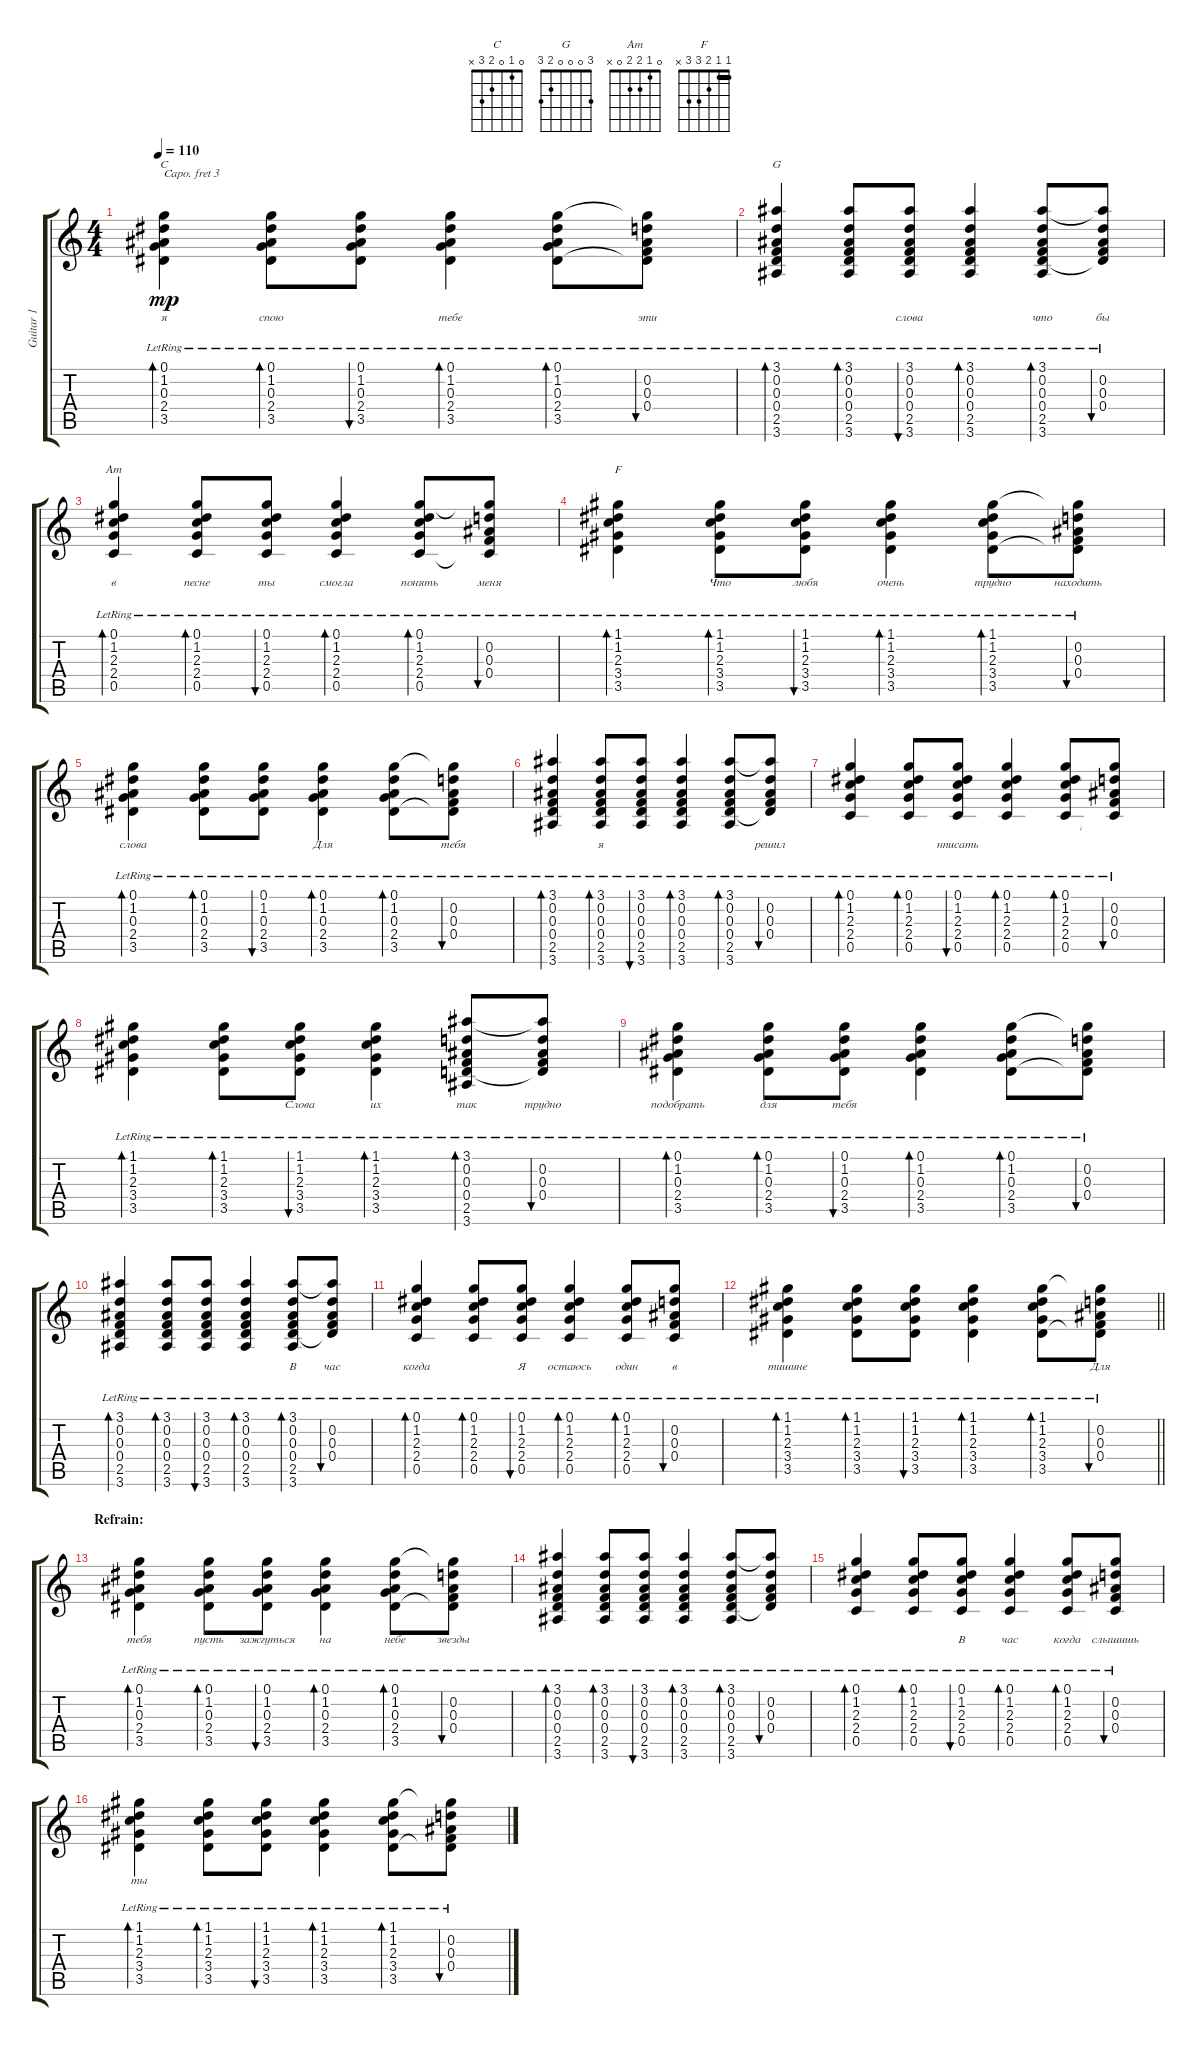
\track ("Guitar 1" "Guitar 1") {instrument electricguitarjazz}
\staff {score tabs}
\capo 3
\tuning (E4 B3 G3 D3 A2 E2) {hide}
\chord ("C" 0 1 0 2 3 x)
\chord ("G" 3 0 0 0 2 3)
\chord ("Am" 0 1 2 2 0 x)
\chord ("F" 1 1 2 3 3 x) {barre 1}
\ts (4 4)
\tempo 110
\clef g2
\ks c
(0.1{lr} 1.2{lr} 0.3{lr} 2.4{lr} 3.5{lr}).4{bd 60 ch "C" lyrics (0 "я") lyrics (1 "") lyrics (2 "") lyrics (3 "") lyrics (4 "") dy mp} (0.1{lr} 1.2{lr} 0.3{lr} 2.4{lr} 3.5{lr}).8{bd 60 lyrics (0 "спою") lyrics (1 "") lyrics (2 "") lyrics (3 "") lyrics (4 "")} (0.1{lr} 1.2{lr} 0.3{lr} 2.4{lr} 3.5{lr}).8{bu 60 lyrics (0 "") lyrics (1 "") lyrics (2 "") lyrics (3 "") lyrics (4 "")} (0.1{lr} 1.2{lr} 0.3{lr} 2.4{lr} 3.5{lr}).4{bd 60 lyrics (0 "тебе") lyrics (1 "") lyrics (2 "") lyrics (3 "") lyrics (4 "")} (0.1{lr} 1.2{lr} 0.3{lr} 2.4{lr} 3.5{lr}).8{bd 60 lyrics (0 "") lyrics (1 "") lyrics (2 "") lyrics (3 "") lyrics (4 "")} (0.1{t} 0.2{lr} 0.3{lr} 0.4{lr} 3.5{t}).8{bu 60 lyrics (0 "эти") lyrics (1 "") lyrics (2 "") lyrics (3 "") lyrics (4 "")} |
(3.1{lr} 0.2{lr} 0.3{lr} 0.4{lr} 2.5{lr} 3.6{lr}).4{bd 60 ch "G" lyrics (0 "") lyrics (1 "") lyrics (2 "") lyrics (3 "") lyrics (4 "")} (3.1{lr} 0.2{lr} 0.3{lr} 0.4{lr} 2.5{lr} 3.6{lr}).8{bd 60 lyrics (0 "") lyrics (1 "") lyrics (2 "") lyrics (3 "") lyrics (4 "")} (3.1{lr} 0.2{lr} 0.3{lr} 0.4{lr} 2.5{lr} 3.6{lr}).8{bu 60 lyrics (0 "слова") lyrics (1 "") lyrics (2 "") lyrics (3 "") lyrics (4 "")} (3.1{lr} 0.2{lr} 0.3{lr} 0.4{lr} 2.5{lr} 3.6{lr}).4{bd 60 lyrics (0 "") lyrics (1 "") lyrics (2 "") lyrics (3 "") lyrics (4 "")} (3.1{lr} 0.2{lr} 0.3{lr} 0.4{lr} 2.5{lr} 3.6{lr}).8{bd 60 lyrics (0 "что") lyrics (1 "") lyrics (2 "") lyrics (3 "") lyrics (4 "")} (3.1{t} 0.2{lr} 0.3{lr} 0.4{lr} 2.5{t}).8{bu 60 lyrics (0 "бы") lyrics (1 "") lyrics (2 "") lyrics (3 "") lyrics (4 "")} |
(0.1{lr} 1.2{lr} 2.3{lr} 2.4{lr} 0.5{lr}).4{bd 60 ch "Am" lyrics (0 "в") lyrics (1 "") lyrics (2 "") lyrics (3 "") lyrics (4 "")} (0.1{lr} 1.2{lr} 2.3{lr} 2.4{lr} 0.5{lr}).8{bd 60 lyrics (0 "песне") lyrics (1 "") lyrics (2 "") lyrics (3 "") lyrics (4 "")} (0.1{lr} 1.2{lr} 2.3{lr} 2.4{lr} 0.5{lr}).8{bu 60 lyrics (0 "ты") lyrics (1 "") lyrics (2 "") lyrics (3 "") lyrics (4 "")} (0.1{lr} 1.2{lr} 2.3{lr} 2.4{lr} 0.5{lr}).4{bd 60 lyrics (0 "смогла") lyrics (1 "") lyrics (2 "") lyrics (3 "") lyrics (4 "")} (0.1{lr} 1.2{lr} 2.3{lr} 2.4{lr} 0.5{lr}).8{bd 60 lyrics (0 "понять") lyrics (1 "") lyrics (2 "") lyrics (3 "") lyrics (4 "")} (0.1{t} 0.2{lr} 0.3{lr} 0.4{lr} 0.5{t}).8{bu 60 lyrics (0 "меня") lyrics (1 "") lyrics (2 "") lyrics (3 "") lyrics (4 "")} |
(1.1{lr} 1.2{lr} 2.3{lr} 3.4{lr} 3.5{lr}).4{bd 60 ch "F" lyrics (0 "") lyrics (1 "") lyrics (2 "") lyrics (3 "") lyrics (4 "")} (1.1{lr} 1.2{lr} 2.3{lr} 3.4{lr} 3.5{lr}).8{bd 60 lyrics (0 "Что") lyrics (1 "") lyrics (2 "") lyrics (3 "") lyrics (4 "")} (1.1{lr} 1.2{lr} 2.3{lr} 3.4{lr} 3.5{lr}).8{bu 60 lyrics (0 "любя") lyrics (1 "") lyrics (2 "") lyrics (3 "") lyrics (4 "")} (1.1{lr} 1.2{lr} 2.3{lr} 3.4{lr} 3.5{lr}).4{bd 60 lyrics (0 "очень") lyrics (1 "") lyrics (2 "") lyrics (3 "") lyrics (4 "")} (1.1{lr} 1.2{lr} 2.3{lr} 3.4{lr} 3.5{lr}).8{bd 60 lyrics (0 "трудно") lyrics (1 "") lyrics (2 "") lyrics (3 "") lyrics (4 "")} (1.1{t} 0.2{lr} 0.3{lr} 0.4{lr} 3.5{t}).8{bu 60 lyrics (0 "находить") lyrics (1 "") lyrics (2 "") lyrics (3 "") lyrics (4 "")} |
(0.1{lr} 1.2{lr} 0.3{lr} 2.4{lr} 3.5{lr}).4{bd 60 lyrics (0 "слова") lyrics (1 "") lyrics (2 "") lyrics (3 "") lyrics (4 "")} (0.1{lr} 1.2{lr} 0.3{lr} 2.4{lr} 3.5{lr}).8{bd 60 lyrics (0 "") lyrics (1 "") lyrics (2 "") lyrics (3 "") lyrics (4 "")} (0.1{lr} 1.2{lr} 0.3{lr} 2.4{lr} 3.5{lr}).8{bu 60 lyrics (0 "") lyrics (1 "") lyrics (2 "") lyrics (3 "") lyrics (4 "")} (0.1{lr} 1.2{lr} 0.3{lr} 2.4{lr} 3.5{lr}).4{bd 60 lyrics (0 "Для") lyrics (1 "") lyrics (2 "") lyrics (3 "") lyrics (4 "")} (0.1{lr} 1.2{lr} 0.3{lr} 2.4{lr} 3.5{lr}).8{bd 60 lyrics (0 "") lyrics (1 "") lyrics (2 "") lyrics (3 "") lyrics (4 "")} (0.1{t} 0.2{lr} 0.3{lr} 0.4{lr} 3.5{t}).8{bu 60 lyrics (0 "тебя") lyrics (1 "") lyrics (2 "") lyrics (3 "") lyrics (4 "")} |
(3.1{lr} 0.2{lr} 0.3{lr} 0.4{lr} 2.5{lr} 3.6{lr}).4{bd 60 lyrics (0 "") lyrics (1 "") lyrics (2 "") lyrics (3 "") lyrics (4 "")} (3.1{lr} 0.2{lr} 0.3{lr} 0.4{lr} 2.5{lr} 3.6{lr}).8{bd 60 lyrics (0 "я") lyrics (1 "") lyrics (2 "") lyrics (3 "") lyrics (4 "")} (3.1{lr} 0.2{lr} 0.3{lr} 0.4{lr} 2.5{lr} 3.6{lr}).8{bu 60 lyrics (0 "") lyrics (1 "") lyrics (2 "") lyrics (3 "") lyrics (4 "")} (3.1{lr} 0.2{lr} 0.3{lr} 0.4{lr} 2.5{lr} 3.6{lr}).4{bd 60 lyrics (0 "") lyrics (1 "") lyrics (2 "") lyrics (3 "") lyrics (4 "")} (3.1{lr} 0.2{lr} 0.3{lr} 0.4{lr} 2.5{lr} 3.6{lr}).8{bd 60 lyrics (0 "") lyrics (1 "") lyrics (2 "") lyrics (3 "") lyrics (4 "")} (3.1{t} 0.2{lr} 0.3{lr} 0.4{lr} 2.5{t}).8{bu 60 lyrics (0 "решил") lyrics (1 "") lyrics (2 "") lyrics (3 "") lyrics (4 "")} |
(0.1{lr} 1.2{lr} 2.3{lr} 2.4{lr} 0.5{lr}).4{bd 60 lyrics (0 "") lyrics (1 "") lyrics (2 "") lyrics (3 "") lyrics (4 "")} (0.1{lr} 1.2{lr} 2.3{lr} 2.4{lr} 0.5{lr}).8{bd 60 lyrics (0 "") lyrics (1 "") lyrics (2 "") lyrics (3 "") lyrics (4 "")} (0.1{lr} 1.2{lr} 2.3{lr} 2.4{lr} 0.5{lr}).8{bu 60 lyrics (0 "нписать") lyrics (1 "") lyrics (2 "") lyrics (3 "") lyrics (4 "")} (0.1{lr} 1.2{lr} 2.3{lr} 2.4{lr} 0.5{lr}).4{bd 60 lyrics (0 "") lyrics (1 "") lyrics (2 "") lyrics (3 "") lyrics (4 "")} (0.1{lr} 1.2{lr} 2.3{lr} 2.4{lr} 0.5{lr}).8{bd 60 lyrics (0 "") lyrics (1 "") lyrics (2 "") lyrics (3 "") lyrics (4 "")} (0.1{t} 0.2{lr} 0.3{lr} 0.4{lr} 0.5{t}).8{bu 60 lyrics (0 "") lyrics (1 "") lyrics (2 "") lyrics (3 "") lyrics (4 "")} |
(1.1{lr} 1.2{lr} 2.3{lr} 3.4{lr} 3.5{lr}).4{bd 60 lyrics (0 "") lyrics (1 "") lyrics (2 "") lyrics (3 "") lyrics (4 "")} (1.1{lr} 1.2{lr} 2.3{lr} 3.4{lr} 3.5{lr}).8{bd 60 lyrics (0 "") lyrics (1 "") lyrics (2 "") lyrics (3 "") lyrics (4 "")} (1.1{lr} 1.2{lr} 2.3{lr} 3.4{lr} 3.5{lr}).8{bu 60 lyrics (0 "Слова") lyrics (1 "") lyrics (2 "") lyrics (3 "") lyrics (4 "")} (1.1{lr} 1.2{lr} 2.3{lr} 3.4{lr} 3.5{lr}).4{bd 60 lyrics (0 "их") lyrics (1 "") lyrics (2 "") lyrics (3 "") lyrics (4 "")} (3.1{lr} 0.2{lr} 0.3{lr} 0.4{lr} 2.5{lr} 3.6{lr}).8{bd 60 lyrics (0 "так") lyrics (1 "") lyrics (2 "") lyrics (3 "") lyrics (4 "")} (3.1{t} 0.2{lr} 0.3{lr} 0.4{lr} 2.5{t}).8{bu 60 lyrics (0 "трудно") lyrics (1 "") lyrics (2 "") lyrics (3 "") lyrics (4 "")} |
(0.1{lr} 1.2{lr} 0.3{lr} 2.4{lr} 3.5{lr}).4{bd 60 lyrics (0 "подобрать") lyrics (1 "") lyrics (2 "") lyrics (3 "") lyrics (4 "")} (0.1{lr} 1.2{lr} 0.3{lr} 2.4{lr} 3.5{lr}).8{bd 60 lyrics (0 "для") lyrics (1 "") lyrics (2 "") lyrics (3 "") lyrics (4 "")} (0.1{lr} 1.2{lr} 0.3{lr} 2.4{lr} 3.5{lr}).8{bu 60 lyrics (0 "тебя") lyrics (1 "") lyrics (2 "") lyrics (3 "") lyrics (4 "")} (0.1{lr} 1.2{lr} 0.3{lr} 2.4{lr} 3.5{lr}).4{bd 60 lyrics (0 "") lyrics (1 "") lyrics (2 "") lyrics (3 "") lyrics (4 "")} (0.1{lr} 1.2{lr} 0.3{lr} 2.4{lr} 3.5{lr}).8{bd 60 lyrics (0 "") lyrics (1 "") lyrics (2 "") lyrics (3 "") lyrics (4 "")} (0.1{t} 0.2{lr} 0.3{lr} 0.4{lr} 3.5{t}).8{bu 60 lyrics (0 "") lyrics (1 "") lyrics (2 "") lyrics (3 "") lyrics (4 "")} |
(3.1{lr} 0.2{lr} 0.3{lr} 0.4{lr} 2.5{lr} 3.6{lr}).4{bd 60 lyrics (0 "") lyrics (1 "") lyrics (2 "") lyrics (3 "") lyrics (4 "")} (3.1{lr} 0.2{lr} 0.3{lr} 0.4{lr} 2.5{lr} 3.6{lr}).8{bd 60 lyrics (0 "") lyrics (1 "") lyrics (2 "") lyrics (3 "") lyrics (4 "")} (3.1{lr} 0.2{lr} 0.3{lr} 0.4{lr} 2.5{lr} 3.6{lr}).8{bu 60 lyrics (0 "") lyrics (1 "") lyrics (2 "") lyrics (3 "") lyrics (4 "")} (3.1{lr} 0.2{lr} 0.3{lr} 0.4{lr} 2.5{lr} 3.6{lr}).4{bd 60 lyrics (0 "") lyrics (1 "") lyrics (2 "") lyrics (3 "") lyrics (4 "")} (3.1{lr} 0.2{lr} 0.3{lr} 0.4{lr} 2.5{lr} 3.6{lr}).8{bd 60 lyrics (0 "В") lyrics (1 "") lyrics (2 "") lyrics (3 "") lyrics (4 "")} (3.1{t} 0.2{lr} 0.3{lr} 0.4{lr} 2.5{t}).8{bu 60 lyrics (0 "час") lyrics (1 "") lyrics (2 "") lyrics (3 "") lyrics (4 "")} |
(0.1{lr} 1.2{lr} 2.3{lr} 2.4{lr} 0.5{lr}).4{bd 60 lyrics (0 "когда") lyrics (1 "") lyrics (2 "") lyrics (3 "") lyrics (4 "")} (0.1{lr} 1.2{lr} 2.3{lr} 2.4{lr} 0.5{lr}).8{bd 60 lyrics (0 "") lyrics (1 "") lyrics (2 "") lyrics (3 "") lyrics (4 "")} (0.1{lr} 1.2{lr} 2.3{lr} 2.4{lr} 0.5{lr}).8{bu 60 lyrics (0 "Я") lyrics (1 "") lyrics (2 "") lyrics (3 "") lyrics (4 "")} (0.1{lr} 1.2{lr} 2.3{lr} 2.4{lr} 0.5{lr}).4{bd 60 lyrics (0 "остаюсь") lyrics (1 "") lyrics (2 "") lyrics (3 "") lyrics (4 "")} (0.1{lr} 1.2{lr} 2.3{lr} 2.4{lr} 0.5{lr}).8{bd 60 lyrics (0 "один") lyrics (1 "") lyrics (2 "") lyrics (3 "") lyrics (4 "")} (0.1{t} 0.2{lr} 0.3{lr} 0.4{lr} 0.5{t}).8{bu 60 lyrics (0 "в") lyrics (1 "") lyrics (2 "") lyrics (3 "") lyrics (4 "")} |
\barLineRight lightlight
(1.1{lr} 1.2{lr} 2.3{lr} 3.4{lr} 3.5{lr}).4{bd 60 lyrics (0 "тишине") lyrics (1 "") lyrics (2 "") lyrics (3 "") lyrics (4 "")} (1.1{lr} 1.2{lr} 2.3{lr} 3.4{lr} 3.5{lr}).8{bd 60 lyrics (0 "") lyrics (1 "") lyrics (2 "") lyrics (3 "") lyrics (4 "")} (1.1{lr} 1.2{lr} 2.3{lr} 3.4{lr} 3.5{lr}).8{bu 60 lyrics (0 "") lyrics (1 "") lyrics (2 "") lyrics (3 "") lyrics (4 "")} (1.1{lr} 1.2{lr} 2.3{lr} 3.4{lr} 3.5{lr}).4{bd 60 lyrics (0 "") lyrics (1 "") lyrics (2 "") lyrics (3 "") lyrics (4 "")} (1.1{lr} 1.2{lr} 2.3{lr} 3.4{lr} 3.5{lr}).8{bd 60 lyrics (0 "") lyrics (1 "") lyrics (2 "") lyrics (3 "") lyrics (4 "")} (1.1{t} 0.2{lr} 0.3{lr} 0.4{lr} 3.5{t}).8{bu 60 lyrics (0 "Для") lyrics (1 "") lyrics (2 "") lyrics (3 "") lyrics (4 "")} |
\section ("" "Refrain:")
(0.1{lr} 1.2{lr} 0.3{lr} 2.4{lr} 3.5{lr}).4{bd 60 lyrics (0 "тебя") lyrics (1 "") lyrics (2 "") lyrics (3 "") lyrics (4 "")} (0.1{lr} 1.2{lr} 0.3{lr} 2.4{lr} 3.5{lr}).8{bd 60 lyrics (0 "пусть") lyrics (1 "") lyrics (2 "") lyrics (3 "") lyrics (4 "")} (0.1{lr} 1.2{lr} 0.3{lr} 2.4{lr} 3.5{lr}).8{bu 60 lyrics (0 "зажгуться") lyrics (1 "") lyrics (2 "") lyrics (3 "") lyrics (4 "")} (0.1{lr} 1.2{lr} 0.3{lr} 2.4{lr} 3.5{lr}).4{bd 60 lyrics (0 "на") lyrics (1 "") lyrics (2 "") lyrics (3 "") lyrics (4 "")} (0.1{lr} 1.2{lr} 0.3{lr} 2.4{lr} 3.5{lr}).8{bd 60 lyrics (0 "небе") lyrics (1 "") lyrics (2 "") lyrics (3 "") lyrics (4 "")} (0.1{t} 0.2{lr} 0.3{lr} 0.4{lr} 3.5{t}).8{bu 60 lyrics (0 "звезды") lyrics (1 "") lyrics (2 "") lyrics (3 "") lyrics (4 "")} |
(3.1{lr} 0.2{lr} 0.3{lr} 0.4{lr} 2.5{lr} 3.6{lr}).4{bd 60 lyrics (0 "") lyrics (1 "") lyrics (2 "") lyrics (3 "") lyrics (4 "")} (3.1{lr} 0.2{lr} 0.3{lr} 0.4{lr} 2.5{lr} 3.6{lr}).8{bd 60 lyrics (0 "") lyrics (1 "") lyrics (2 "") lyrics (3 "") lyrics (4 "")} (3.1{lr} 0.2{lr} 0.3{lr} 0.4{lr} 2.5{lr} 3.6{lr}).8{bu 60 lyrics (0 "") lyrics (1 "") lyrics (2 "") lyrics (3 "") lyrics (4 "")} (3.1{lr} 0.2{lr} 0.3{lr} 0.4{lr} 2.5{lr} 3.6{lr}).4{bd 60 lyrics (0 "") lyrics (1 "") lyrics (2 "") lyrics (3 "") lyrics (4 "")} (3.1{lr} 0.2{lr} 0.3{lr} 0.4{lr} 2.5{lr} 3.6{lr}).8{bd 60 lyrics (0 "") lyrics (1 "") lyrics (2 "") lyrics (3 "") lyrics (4 "")} (3.1{t} 0.2{lr} 0.3{lr} 0.4{lr} 2.5{t}).8{bu 60 lyrics (0 "") lyrics (1 "") lyrics (2 "") lyrics (3 "") lyrics (4 "")} |
(0.1{lr} 1.2{lr} 2.3{lr} 2.4{lr} 0.5{lr}).4{bd 60 lyrics (0 "") lyrics (1 "") lyrics (2 "") lyrics (3 "") lyrics (4 "")} (0.1{lr} 1.2{lr} 2.3{lr} 2.4{lr} 0.5{lr}).8{bd 60 lyrics (0 "") lyrics (1 "") lyrics (2 "") lyrics (3 "") lyrics (4 "")} (0.1{lr} 1.2{lr} 2.3{lr} 2.4{lr} 0.5{lr}).8{bu 60 lyrics (0 "В") lyrics (1 "") lyrics (2 "") lyrics (3 "") lyrics (4 "")} (0.1{lr} 1.2{lr} 2.3{lr} 2.4{lr} 0.5{lr}).4{bd 60 lyrics (0 "час") lyrics (1 "") lyrics (2 "") lyrics (3 "") lyrics (4 "")} (0.1{lr} 1.2{lr} 2.3{lr} 2.4{lr} 0.5{lr}).8{bd 60 lyrics (0 "когда") lyrics (1 "") lyrics (2 "") lyrics (3 "") lyrics (4 "")} (0.1{t} 0.2{lr} 0.3{lr} 0.4{lr} 0.5{t}).8{bu 60 lyrics (0 "слышишь") lyrics (1 "") lyrics (2 "") lyrics (3 "") lyrics (4 "")} |
(1.1{lr} 1.2{lr} 2.3{lr} 3.4{lr} 3.5{lr}).4{bd 60 lyrics (0 "ты") lyrics (1 "") lyrics (2 "") lyrics (3 "") lyrics (4 "")} (1.1{lr} 1.2{lr} 2.3{lr} 3.4{lr} 3.5{lr}).8{bd 60 lyrics (0 "") lyrics (1 "") lyrics (2 "") lyrics (3 "") lyrics (4 "")} (1.1{lr} 1.2{lr} 2.3{lr} 3.4{lr} 3.5{lr}).8{bu 60 lyrics (0 "") lyrics (1 "") lyrics (2 "") lyrics (3 "") lyrics (4 "")} (1.1{lr} 1.2{lr} 2.3{lr} 3.4{lr} 3.5{lr}).4{bd 60 lyrics (0 "") lyrics (1 "") lyrics (2 "") lyrics (3 "") lyrics (4 "")} (1.1{lr} 1.2{lr} 2.3{lr} 3.4{lr} 3.5{lr}).8{bd 60 lyrics (0 "") lyrics (1 "") lyrics (2 "") lyrics (3 "") lyrics (4 "")} (1.1{t} 0.2{lr} 0.3{lr} 0.4{lr} 3.5{t}).8{bu 60 lyrics (0 "") lyrics (1 "") lyrics (2 "") lyrics (3 "") lyrics (4 "")}
